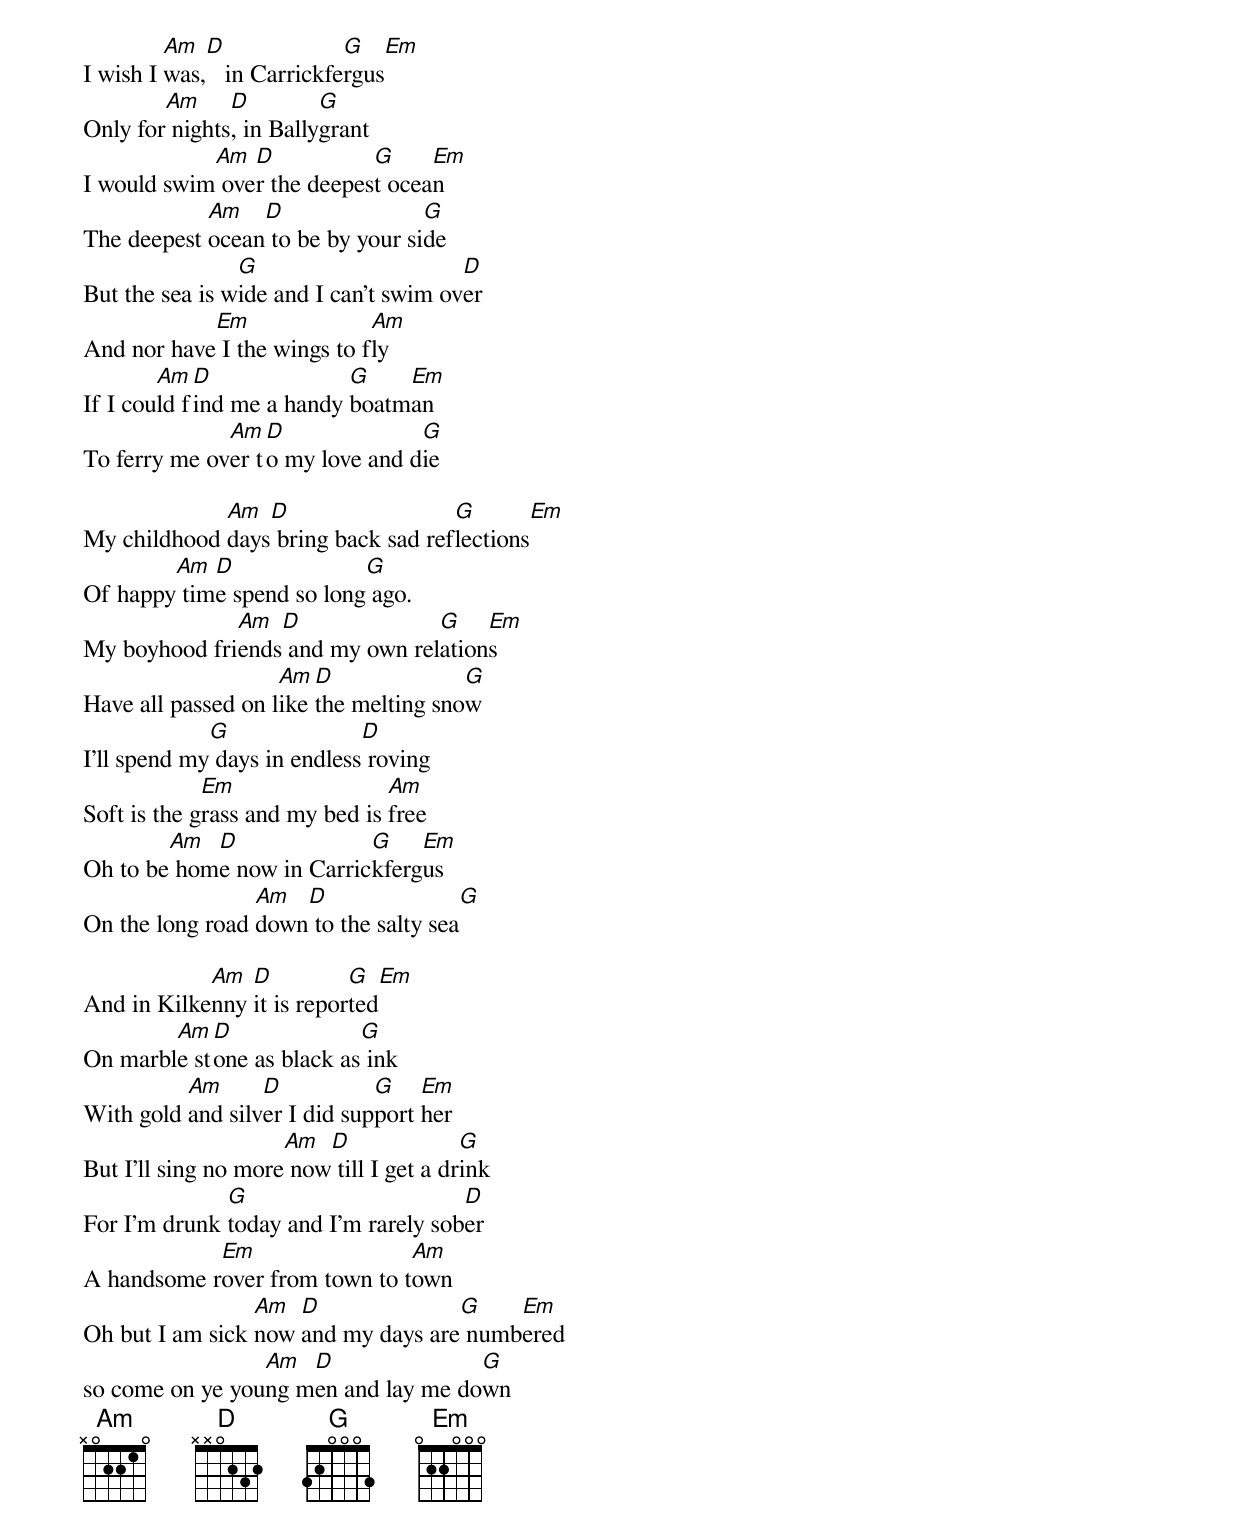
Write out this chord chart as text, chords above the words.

         Am  D              G    Em
I wish I was,   in Carrickfergus
        Am     D         G
Only for nights, in Ballygrant
            Am  D           G     Em
I would swim over the deepest ocean
            Am   D                G
The deepest ocean to be by your side
                G                      D
But the sea is wide and I can’t swim over
            Em               Am
And nor have I the wings to fly
        Am  D              G    Em
If I could find me a handy boatman
              Am  D              G
To ferry me over to my love and die

             Am  D                  G        Em
My childhood days bring back sad reflections
        Am  D              G
Of happy time spend so long ago.
              Am  D              G    Em
My boyhood friends and my own relations
                    Am  D              G
Have all passed on like the melting snow
             G               D
I’ll spend my days in endless roving
             Em                 Am
Soft is the grass and my bed is free
        Am  D              G    Em
Oh to be home now in Carrickfergus
                 Am  D                 G
On the long road down to the salty sea

            Am  D          G    Em
And in Kilkenny it is reported
        Am  D              G
On marble stone as black as ink
          Am      D           G    Em
With gold and silver I did support her
                     Am  D               G
But I’ll sing no more now till I get a drink
              G                       D
For I’m drunk today and I’m rarely sober
            Em                 Am
A handsome rover from town to town
                 Am  D              G    Em
Oh but I am sick now and my days are numbered
                 Am  D               G
so come on ye young men and lay me down
